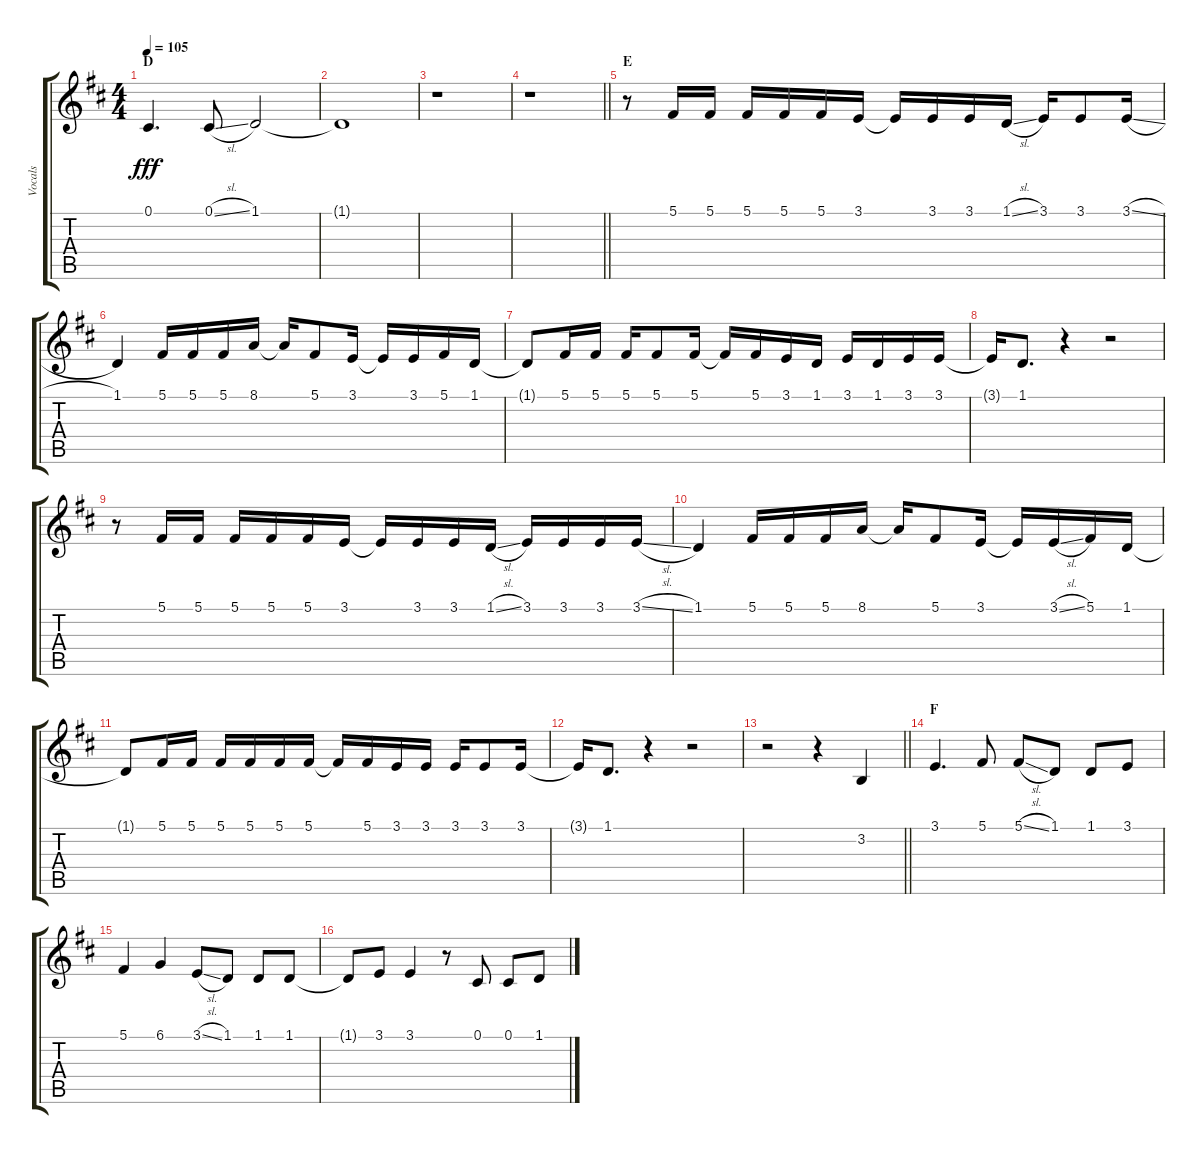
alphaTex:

\track ("Vocals" "Vocals") {instrument voiceoohs}
\staff {score tabs}
\tuning (Db4 Ab3 E3 B2 Gb2 B1) {hide}
\ts (4 4)
\section ("" "D")
\tempo 105
\clef g2
\ks d
0.1{t}.4{d dy fff} 0.1{sl}.8 1.1.2 |
1.1{t}.1 |
r.1 |
\barLineRight lightlight
r.1 |
\section ("" "E")
r.8 5.1.16 5.1.16 5.1.16 5.1.16 5.1.16 3.1.16 3.1{t}.16 3.1.16 3.1.16 1.1{sl}.16 3.1.16 3.1.8 3.1{sl}.16 |
1.1.4 5.1.16 5.1.16 5.1.16 8.1.16 8.1{t}.16 5.1.8 3.1.16 3.1{t}.16 3.1.16 5.1.16 1.1.16 |
1.1{t}.8 5.1.16 5.1.16 5.1.16 5.1.8 5.1.16 5.1{t}.16 5.1.16 3.1.16 1.1.16 3.1.16 1.1.16 3.1.16 3.1.16 |
3.1{t}.16 1.1.8{d} r.4 r.2 |
r.8 5.1.16 5.1.16 5.1.16 5.1.16 5.1.16 3.1.16 3.1{t}.16 3.1.16 3.1.16 1.1{sl}.16 3.1.16 3.1.16 3.1.16 3.1{sl}.16 |
1.1.4 5.1.16 5.1.16 5.1.16 8.1.16 8.1{t}.16 5.1.8 3.1.16 3.1{t}.16 3.1{sl}.16 5.1.16 1.1.16 |
1.1{t}.8 5.1.16 5.1.16 5.1.16 5.1.16 5.1.16 5.1.16 5.1{t}.16 5.1.16 3.1.16 3.1.16 3.1.16 3.1.8 3.1.16 |
3.1{t}.16 1.1.8{d} r.4 r.2 |
\barLineRight lightlight
r.2 r.4 3.2.4 |
\section ("" "F")
3.1.4{d} 5.1.8 5.1{sl}.8 1.1.8 1.1.8 3.1.8 |
5.1.4 6.1.4 3.1{sl}.8 1.1.8 1.1.8 1.1.8 |
1.1{t}.8 3.1.8 3.1.4 r.8 0.1.8 0.1.8 1.1.8
